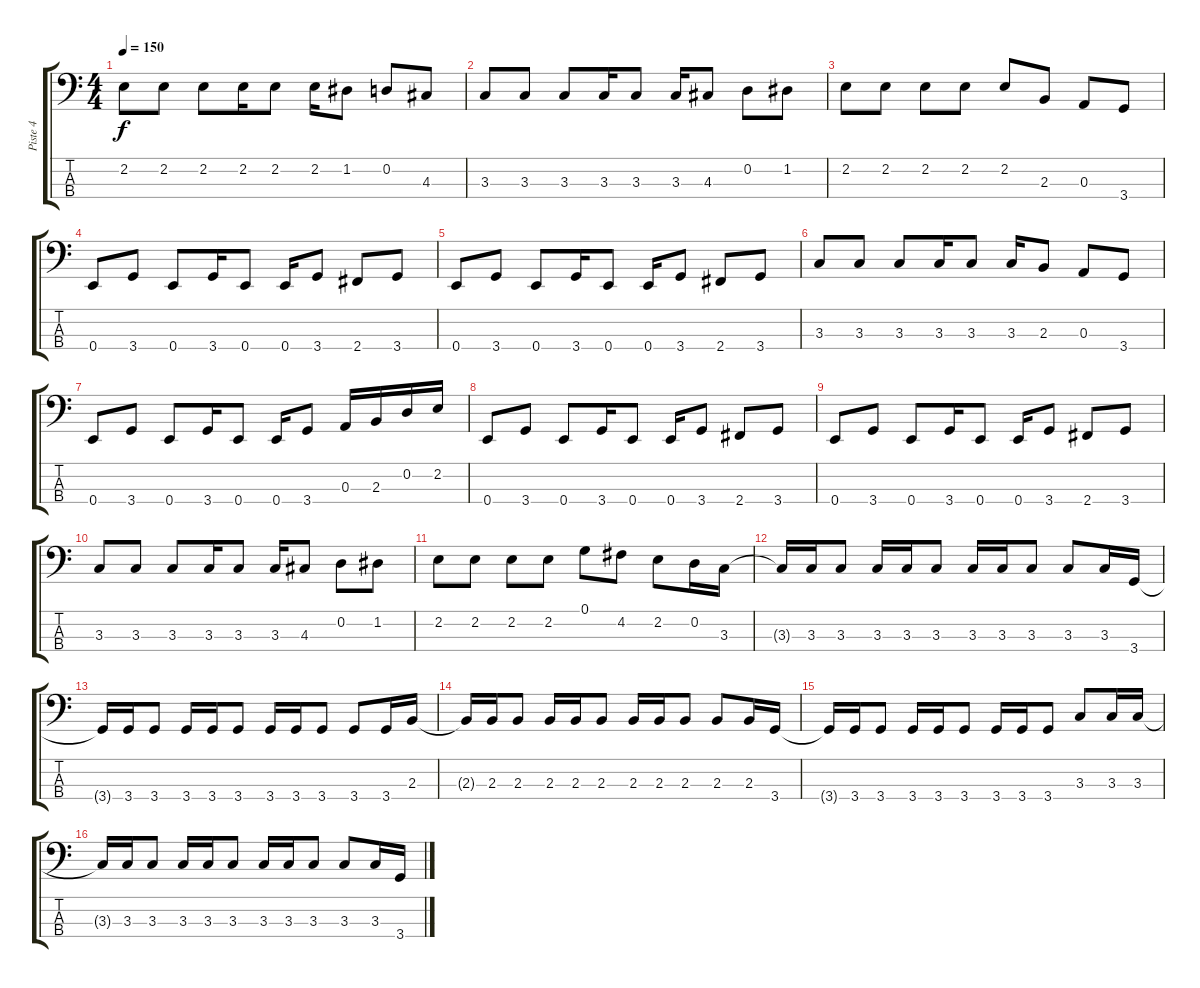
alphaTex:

\track ("Piste 4" "Piste 4") {instrument electricbasspick}
\staff {score tabs}
\tuning (G2 D2 A1 E1) {hide}
\ts (4 4)
\tempo 150
\clef f4
\ks c
2.2.8{dy f} 2.2.8 2.2.8 2.2.16 2.2.8 2.2.16 1.2.8 0.2.8 4.3.8 |
3.3.8 3.3.8 3.3.8 3.3.16 3.3.8 3.3.16 4.3.8 0.2.8 1.2.8 |
2.2.8 2.2.8 2.2.8 2.2.8 2.2.8 2.3.8 0.3.8 3.4.8 |
0.4.8 3.4.8 0.4.8 3.4.16 0.4.8 0.4.16 3.4.8 2.4.8 3.4.8 |
0.4.8 3.4.8 0.4.8 3.4.16 0.4.8 0.4.16 3.4.8 2.4.8 3.4.8 |
3.3.8 3.3.8 3.3.8 3.3.16 3.3.8 3.3.16 2.3.8 0.3.8 3.4.8 |
0.4.8 3.4.8 0.4.8 3.4.16 0.4.8 0.4.16 3.4.8 0.3.16 2.3.16 0.2.16 2.2.16 |
0.4.8 3.4.8 0.4.8 3.4.16 0.4.8 0.4.16 3.4.8 2.4.8 3.4.8 |
0.4.8 3.4.8 0.4.8 3.4.16 0.4.8 0.4.16 3.4.8 2.4.8 3.4.8 |
3.3.8 3.3.8 3.3.8 3.3.16 3.3.8 3.3.16 4.3.8 0.2.8 1.2.8 |
2.2.8 2.2.8 2.2.8 2.2.8 0.1.8 4.2.8 2.2.8 0.2.16 3.3.16 |
3.3{t}.16 3.3.16 3.3.8 3.3.16 3.3.16 3.3.8 3.3.16 3.3.16 3.3.8 3.3.8 3.3.16 3.4.16 |
3.4{t}.16 3.4.16 3.4.8 3.4.16 3.4.16 3.4.8 3.4.16 3.4.16 3.4.8 3.4.8 3.4.16 2.3.16 |
2.3{t}.16 2.3.16 2.3.8 2.3.16 2.3.16 2.3.8 2.3.16 2.3.16 2.3.8 2.3.8 2.3.16 3.4.16 |
3.4{t}.16 3.4.16 3.4.8 3.4.16 3.4.16 3.4.8 3.4.16 3.4.16 3.4.8 3.3.8 3.3.16 3.3.16 |
3.3{t}.16 3.3.16 3.3.8 3.3.16 3.3.16 3.3.8 3.3.16 3.3.16 3.3.8 3.3.8 3.3.16 3.4.16
